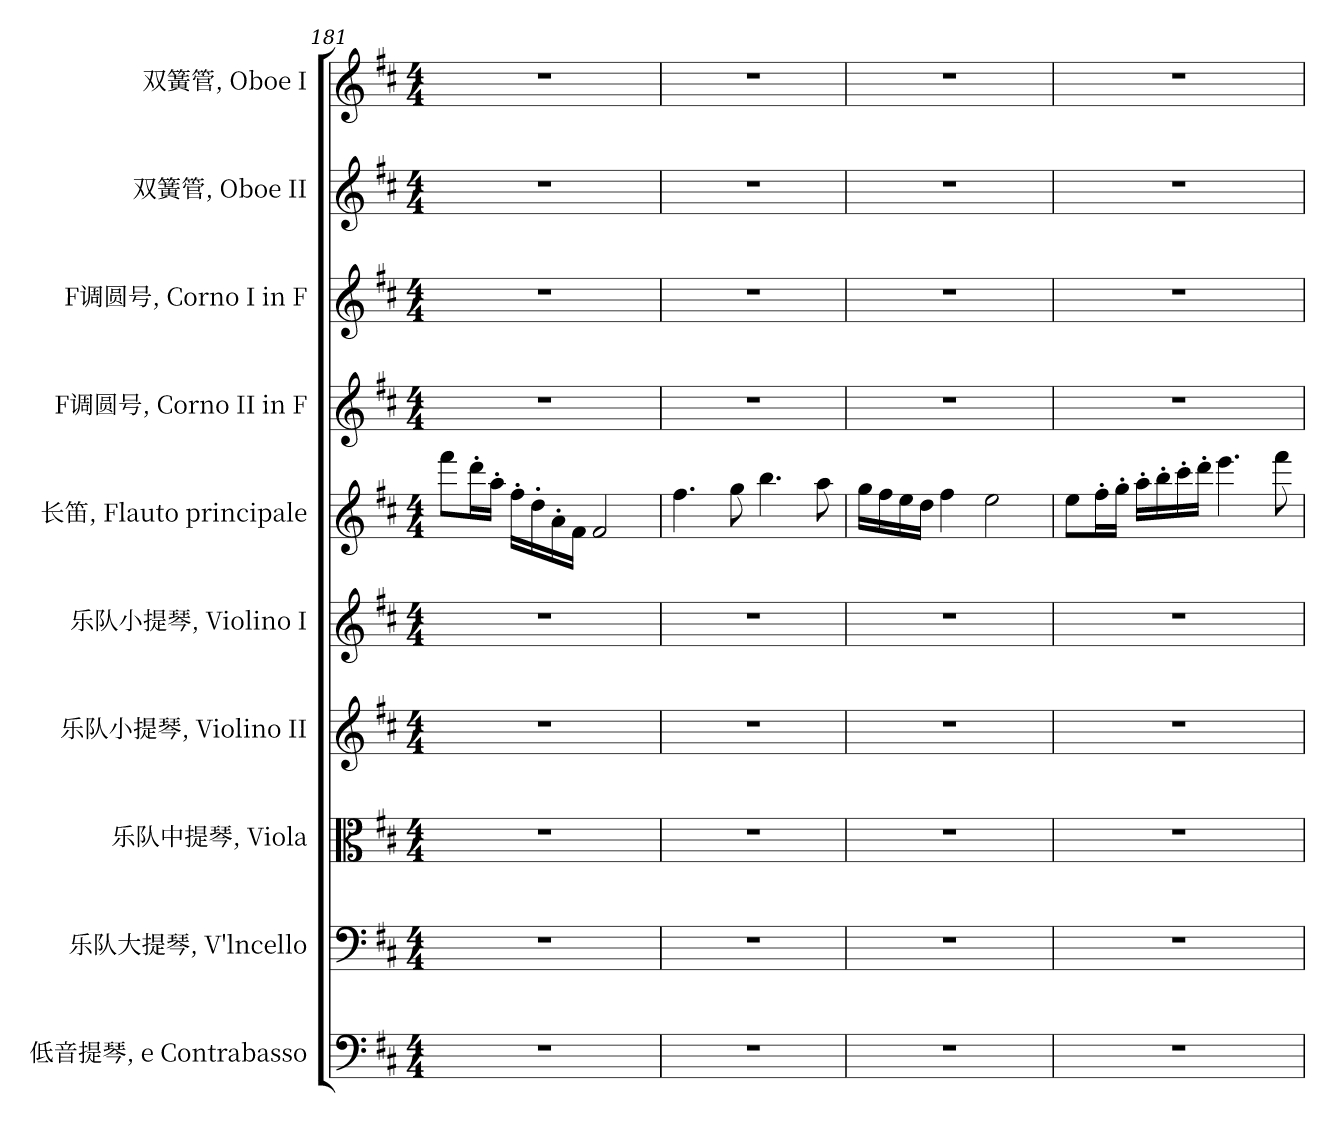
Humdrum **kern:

**kern	**kern	**kern	**kern	**kern	**kern	**kern	**kern	**kern	**kern
*part10	*part9	*part8	*part7	*part6	*part5	*part4	*part3	*part2	*part1
*staff10	*staff9	*staff8	*staff7	*staff6	*staff5	*staff4	*staff3	*staff2	*staff1
*I"低音提琴, e Contrabasso	*I"乐队大提琴, V'lncello	*I"乐队中提琴, Viola	*I"乐队小提琴, Violino II	*I"乐队小提琴, Violino I	*I"长笛, Flauto principale	*I"F调圆号, Corno II in F	*I"F调圆号, Corno I in F	*I"双簧管, Oboe II	*I"双簧管, Oboe I
*I'Cb.	*	*	*	*	*I'Fl.	*	*	*I'Ob.	*I'Ob.
*clefF4	*clefF4	*clefC3	*clefG2	*clefG2	*clefG2	*clefG2	*clefG2	*clefG2	*clefG2
*ITrd7c12	*	*	*	*	*	*ITrd4c7	*ITrd4c7	*	*
*k[f#c#]	*k[f#c#]	*k[f#c#]	*k[f#c#]	*k[f#c#]	*k[f#c#]	*k[f#]	*k[f#]	*k[f#c#]	*k[f#c#]
*M4/4	*M4/4	*M4/4	*M4/4	*M4/4	*M4/4	*M4/4	*M4/4	*M4/4	*M4/4
*MM100	*MM100	*MM100	*MM100	*MM100	*MM100	*MM100	*MM100	*MM100	*MM100
=181	=181	=181	=181	=181	=181	=181	=181	=181	=181
1r	1r	1r	1r	1r	8fff#\L	1r	1r	1r	1r
.	.	.	.	.	16ddd'\L	.	.	.	.
.	.	.	.	.	16aa'\JJ	.	.	.	.
.	.	.	.	.	16ff#'\LL	.	.	.	.
.	.	.	.	.	16dd'\	.	.	.	.
.	.	.	.	.	16a'\	.	.	.	.
.	.	.	.	.	16f#\JJ	.	.	.	.
.	.	.	.	.	2f#/	.	.	.	.
=182	=182	=182	=182	=182	=182	=182	=182	=182	=182
1r	1r	1r	1r	1r	4.ff#\	1r	1r	1r	1r
.	.	.	.	.	8gg\	.	.	.	.
.	.	.	.	.	4.bb\	.	.	.	.
.	.	.	.	.	8aa\	.	.	.	.
!!LO:PB:g=z
=183	=183	=183	=183	=183	=183	=183	=183	=183	=183
1r	1r	1r	1r	1r	16gg\LL	1r	1r	1r	1r
.	.	.	.	.	16ff#\	.	.	.	.
.	.	.	.	.	16ee\	.	.	.	.
.	.	.	.	.	16dd\JJ	.	.	.	.
.	.	.	.	.	4ff#\	.	.	.	.
.	.	.	.	.	2ee\	.	.	.	.
=184	=184	=184	=184	=184	=184	=184	=184	=184	=184
*	*	*	*	*	*	*	*	*	*MM130
1r	1r	1r	1r	1r	8ee\L	1r	1r	1r	1r
.	.	.	.	.	16ff#'\L	.	.	.	.
.	.	.	.	.	16gg'\JJ	.	.	.	.
.	.	.	.	.	16aa'\LL	.	.	.	.
.	.	.	.	.	16bb'\	.	.	.	.
.	.	.	.	.	16ccc#'\	.	.	.	.
.	.	.	.	.	16ddd'\JJ	.	.	.	.
.	.	.	.	.	4.eee\	.	.	.	.
.	.	.	.	.	8fff#\	.	.	.	.
=	=	=	=	=	=	=	=	=	=
*-	*-	*-	*-	*-	*-	*-	*-	*-	*-
